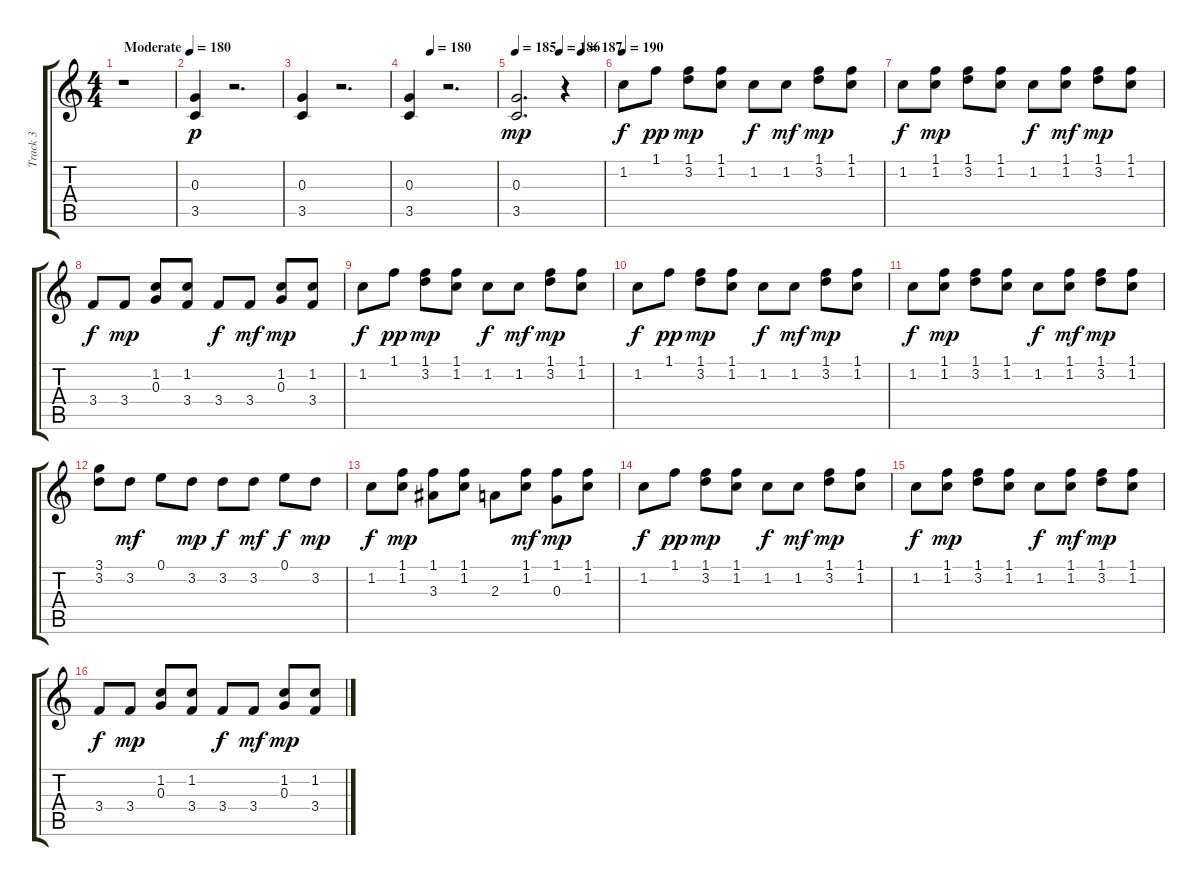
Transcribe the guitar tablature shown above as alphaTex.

\track ("Track 3" "Track 3") {instrument overdrivenguitar}
\staff {score tabs}
\tuning (E4 B3 G3 D3 A2 E2) {hide}
\ts (4 4)
\tempo (180 "Moderate")
\clef g2
\ks c
r.1{dy p instrument overdrivenguitar} |
(0.3 3.5).4 r.2{d} |
(0.3 3.5).4 r.2{d} |
\tempo (180 0.25)
(0.3 3.5).4 r.2{d} |
\tempo 185
\tempo (186 0.5)
\tempo (187 0.75)
(0.3 3.5).2{d dy mp} r.4 |
\tempo 190
1.2.8{dy f} 1.1.8{dy pp} (1.1 3.2).8{dy mp} (1.1 1.2).8 1.2.8{dy f} 1.2.8{dy mf} (1.1 3.2).8{dy mp} (1.1 1.2).8 |
1.2.8{dy f} (1.1 1.2).8{dy mp} (1.1 3.2).8 (1.1 1.2).8 1.2.8{dy f} (1.1 1.2).8{dy mf} (1.1 3.2).8{dy mp} (1.1 1.2).8 |
3.4.8{dy f} 3.4.8{dy mp} (1.2 0.3).8 (1.2 3.4).8 3.4.8{dy f} 3.4.8{dy mf} (1.2 0.3).8{dy mp} (1.2 3.4).8 |
1.2.8{dy f} 1.1.8{dy pp} (1.1 3.2).8{dy mp} (1.1 1.2).8 1.2.8{dy f} 1.2.8{dy mf} (1.1 3.2).8{dy mp} (1.1 1.2).8 |
1.2.8{dy f} 1.1.8{dy pp} (1.1 3.2).8{dy mp} (1.1 1.2).8 1.2.8{dy f} 1.2.8{dy mf} (1.1 3.2).8{dy mp} (1.1 1.2).8 |
1.2.8{dy f} (1.1 1.2).8{dy mp} (1.1 3.2).8 (1.1 1.2).8 1.2.8{dy f} (1.1 1.2).8{dy mf} (1.1 3.2).8{dy mp} (1.1 1.2).8 |
(3.1 3.2).8 3.2.8{dy mf} 0.1.8 3.2.8{dy mp} 3.2.8{dy f} 3.2.8{dy mf} 0.1.8{dy f} 3.2.8{dy mp} |
1.2.8{dy f} (1.1 1.2).8{dy mp} (1.1 3.3).8 (1.1 1.2).8 2.3.8 (1.1 1.2).8{dy mf} (1.1 0.3).8{dy mp} (1.1 1.2).8 |
1.2.8{dy f} 1.1.8{dy pp} (1.1 3.2).8{dy mp} (1.1 1.2).8 1.2.8{dy f} 1.2.8{dy mf} (1.1 3.2).8{dy mp} (1.1 1.2).8 |
1.2.8{dy f} (1.1 1.2).8{dy mp} (1.1 3.2).8 (1.1 1.2).8 1.2.8{dy f} (1.1 1.2).8{dy mf} (1.1 3.2).8{dy mp} (1.1 1.2).8 |
3.4.8{dy f} 3.4.8{dy mp} (1.2 0.3).8 (1.2 3.4).8 3.4.8{dy f} 3.4.8{dy mf} (1.2 0.3).8{dy mp} (1.2 3.4).8
